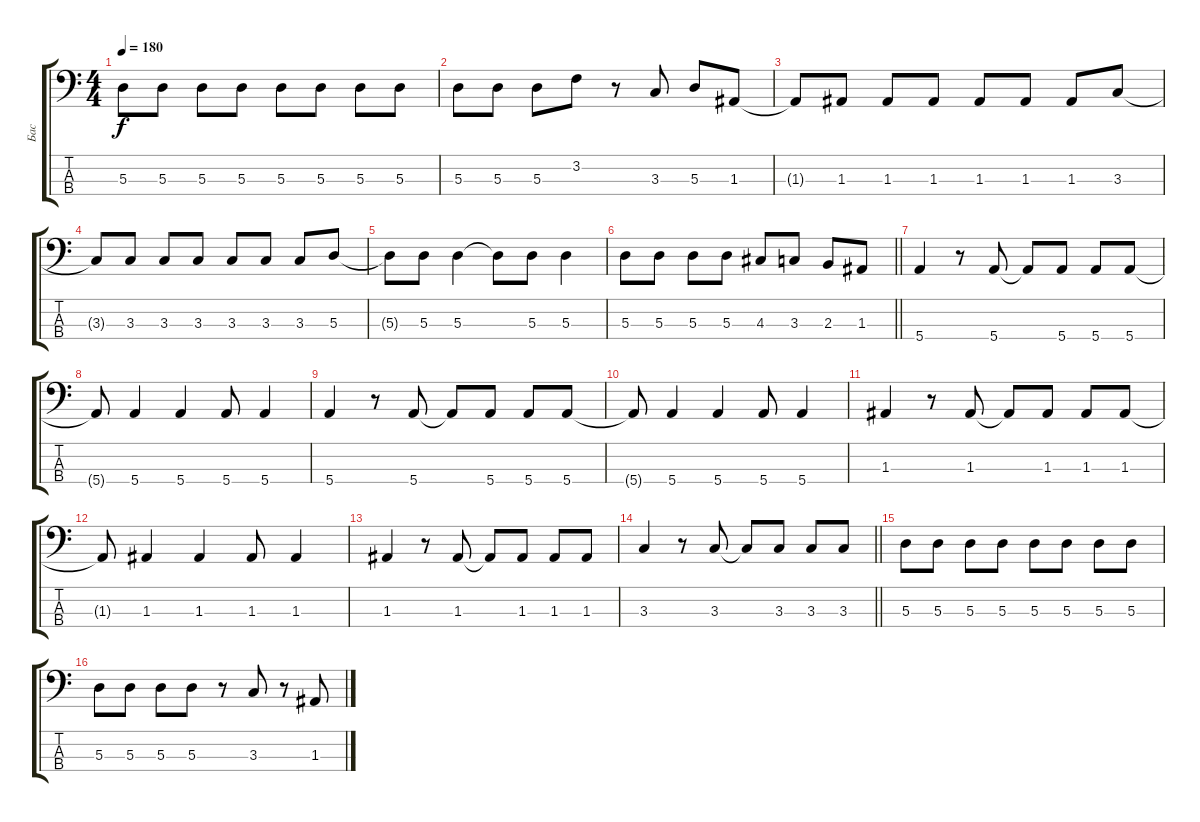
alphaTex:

\track ("Бас" "Бас") {instrument electricbassfinger}
\staff {score tabs}
\tuning (G2 D2 A1 E1) {hide}
\ts (4 4)
\tempo 180
\clef f4
\ks c
5.3{t}.8{dy f} 5.3.8 5.3.8 5.3.8 5.3.8 5.3.8 5.3.8 5.3.8 |
5.3.8 5.3.8 5.3.8 3.2.8 r.8 3.3.8 5.3.8 1.3.8 |
1.3{t}.8 1.3.8 1.3.8 1.3.8 1.3.8 1.3.8 1.3.8 3.3.8 |
3.3{t}.8 3.3.8 3.3.8 3.3.8 3.3.8 3.3.8 3.3.8 5.3.8 |
5.3{t}.8 5.3.8 5.3.4 5.3{t}.8 5.3.8 5.3.4 |
\barLineRight lightlight
5.3.8 5.3.8 5.3.8 5.3.8 4.3.8 3.3.8 2.3.8 1.3.8 |
5.4.4 r.8 5.4.8 5.4{t}.8 5.4.8 5.4.8 5.4.8 |
5.4{t}.8 5.4.4 5.4.4 5.4.8 5.4.4 |
5.4.4 r.8 5.4.8 5.4{t}.8 5.4.8 5.4.8 5.4.8 |
5.4{t}.8 5.4.4 5.4.4 5.4.8 5.4.4 |
1.3.4 r.8 1.3.8 1.3{t}.8 1.3.8 1.3.8 1.3.8 |
1.3{t}.8 1.3.4 1.3.4 1.3.8 1.3.4 |
1.3.4 r.8 1.3.8 1.3{t}.8 1.3.8 1.3.8 1.3.8 |
\barLineRight lightlight
3.3.4 r.8 3.3.8 3.3{t}.8 3.3.8 3.3.8 3.3.8 |
5.3.8 5.3.8 5.3.8 5.3.8 5.3.8 5.3.8 5.3.8 5.3.8 |
5.3.8 5.3.8 5.3.8 5.3.8 r.8 3.3.8 r.8 1.3.8
